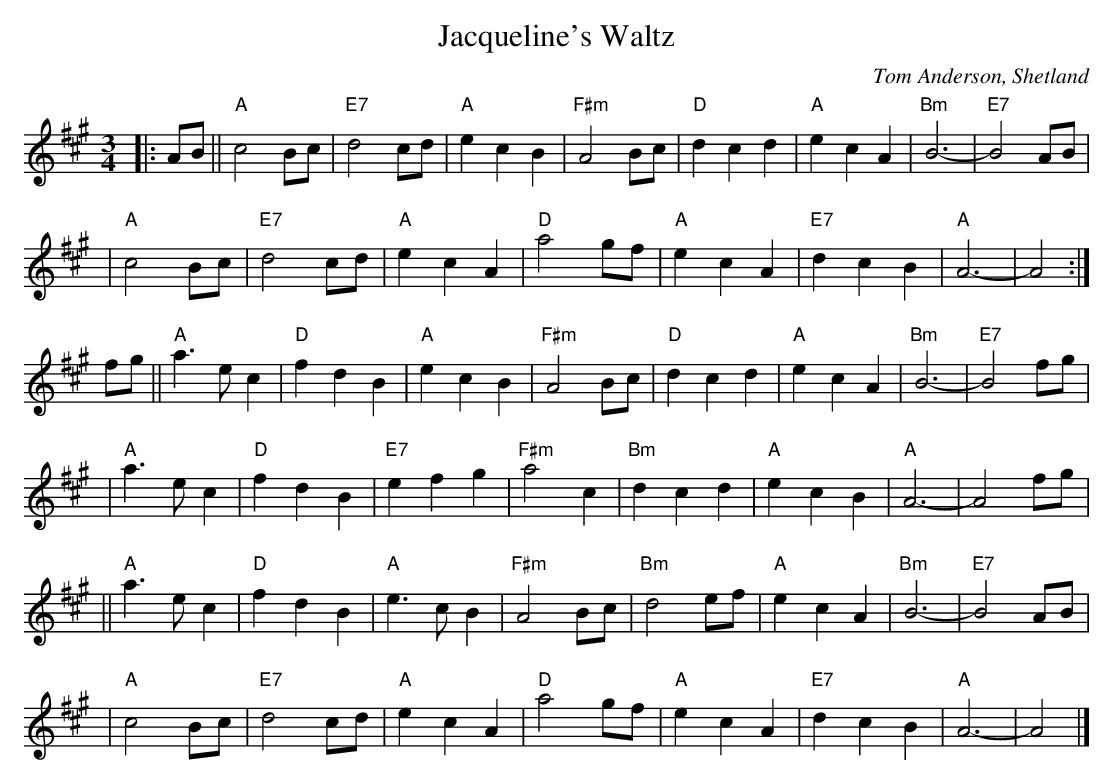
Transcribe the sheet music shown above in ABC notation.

X:1
T: Jacqueline's Waltz
C: Tom Anderson, Shetland
M: 3/4
K: A
L: 1/8
|: AB || "A"c4 Bc | "E7"d4 cd | "A"e2 c2 B2 | "F#m"A4 Bc | "D"d2 c2 d2 | "A"e2 c2 A2 |  "Bm"B6- | "E7"B4 AB |
| "A"c4 Bc | "E7"d4 cd | "A"e2 c2 A2 | "D"a4 gf | "A"e2 c2 A2 | "E7"d2 c2 B2 | "A"A6- | A4 :|
fg \
|| "A"a3 e c2 | "D"f2 d2 B2 | "A"e2 c2 B2 | "F#m"A4 Bc | "D"d2 c2 d2 | "A"e2 c2 A2 |  "Bm"B6- | "E7"B4 fg |
| "A"a3 e c2 | "D"f2 d2 B2 | "E7"e2 f2 g2 | "F#m"a4 c2 | "Bm"d2 c2 d2 | "A"e2 c2 B2 | "A"A6- | A4 fg |
|| "A"a3 e c2 | "D"f2 d2 B2 | "A"e3 c B2 | "F#m"A4 Bc | "Bm"d4 ef | "A"e2 c2 A2 |  "Bm"B6- | "E7"B4 AB |
| "A"c4 Bc | "E7"d4 cd | "A"e2 c2 A2 | "D"a4 gf | "A"e2 c2 A2 | "E7"d2 c2 B2 | "A"A6- | A4 |]
